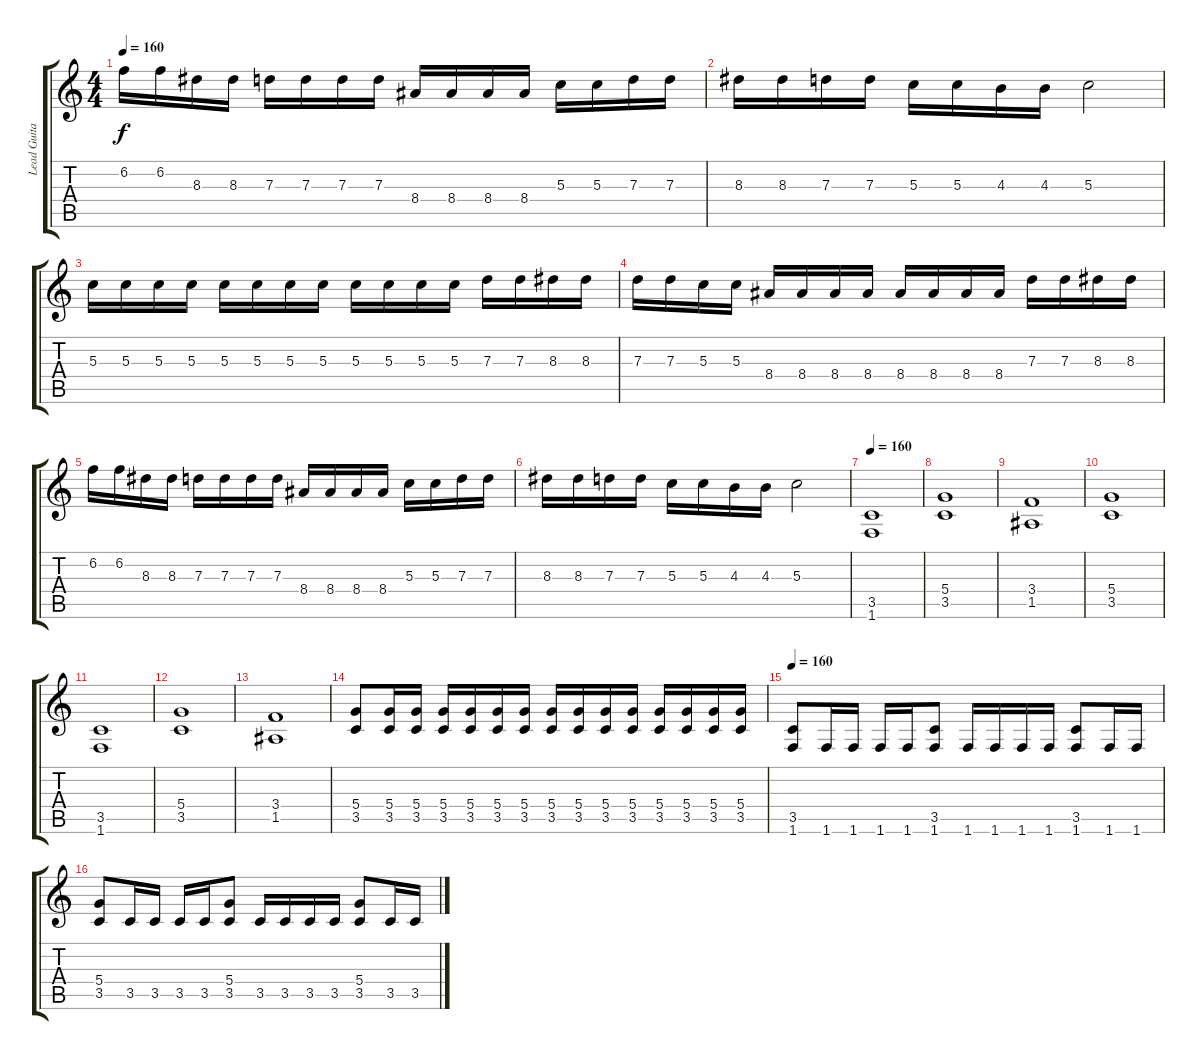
\track ("Lead Guitar" "Lead Guita") {instrument distortionguitar}
\staff {score tabs}
\tuning (E4 B3 G3 D3 A2 E2) {hide}
\ts (4 4)
\tempo 160
\clef g2
\ks c
6.2.16{dy f} 6.2.16 8.3.16 8.3.16 7.3.16 7.3.16 7.3.16 7.3.16 8.4.16 8.4.16 8.4.16 8.4.16 5.3.16 5.3.16 7.3.16 7.3.16 |
8.3.16 8.3.16 7.3.16 7.3.16 5.3.16 5.3.16 4.3.16 4.3.16 5.3.2 |
5.3.16 5.3.16 5.3.16 5.3.16 5.3.16 5.3.16 5.3.16 5.3.16 5.3.16 5.3.16 5.3.16 5.3.16 7.3.16 7.3.16 8.3.16 8.3.16 |
7.3.16 7.3.16 5.3.16 5.3.16 8.4.16 8.4.16 8.4.16 8.4.16 8.4.16 8.4.16 8.4.16 8.4.16 7.3.16 7.3.16 8.3.16 8.3.16 |
6.2.16 6.2.16 8.3.16 8.3.16 7.3.16 7.3.16 7.3.16 7.3.16 8.4.16 8.4.16 8.4.16 8.4.16 5.3.16 5.3.16 7.3.16 7.3.16 |
8.3.16 8.3.16 7.3.16 7.3.16 5.3.16 5.3.16 4.3.16 4.3.16 5.3.2 |
\tempo 160
(3.5 1.6).1{volume 10} |
(5.4 3.5).1 |
(3.4 1.5).1 |
(5.4 3.5).1 |
(3.5 1.6).1 |
(5.4 3.5).1 |
(3.4 1.5).1 |
(5.4 3.5).8 (5.4 3.5).16 (5.4 3.5).16 (5.4 3.5).16 (5.4 3.5).16 (5.4 3.5).16 (5.4 3.5).16 (5.4 3.5).16 (5.4 3.5).16 (5.4 3.5).16 (5.4 3.5).16 (5.4 3.5).16 (5.4 3.5).16 (5.4 3.5).16 (5.4 3.5).16 |
\tempo 160
(3.5 1.6).8 1.6.16 1.6.16 1.6.16 1.6.16 (3.5 1.6).8 1.6.16 1.6.16 1.6.16 1.6.16 (3.5 1.6).8 1.6.16 1.6.16 |
(5.4 3.5).8 3.5.16 3.5.16 3.5.16 3.5.16 (5.4 3.5).8 3.5.16 3.5.16 3.5.16 3.5.16 (5.4 3.5).8 3.5.16 3.5.16
